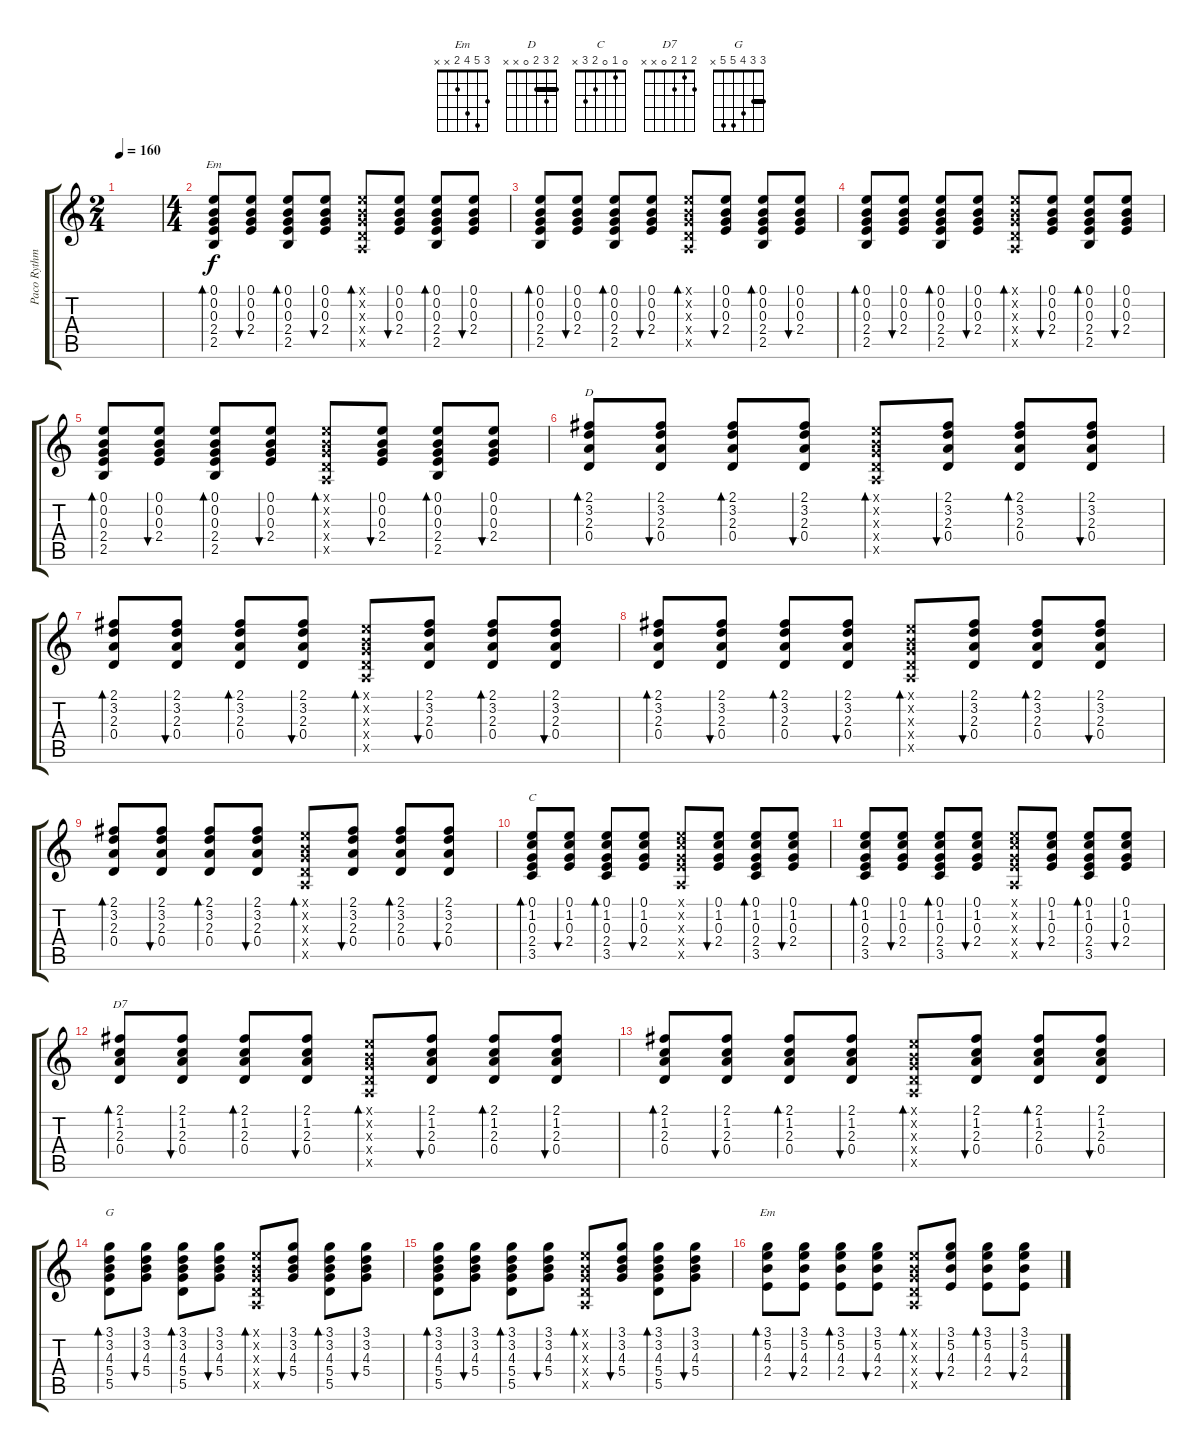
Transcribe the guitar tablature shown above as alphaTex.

\track ("Paco Rythm" "Paco Rythm") {instrument acousticguitarnylon}
\staff {score tabs}
\tuning (E4 B3 G3 D3 A2 E2) {hide}
\chord ("Em" 0 0 0 2 2 x)
\chord ("D" 2 3 2 0 x x) {barre 2}
\chord ("C" 0 1 0 2 3 x)
\chord ("D7" 2 1 2 0 x x)
\chord ("G" 3 3 4 5 5 x) {barre 3}
\chord ("Em" 3 5 4 2 x x)
\ts (2 4)
\tempo 160
\clef g2
\ks c
|
\ts (4 4)
(0.1 0.2 0.3 2.4 2.5).8{bd 60 ch "Em"} (0.1 0.2 0.3 2.4).8{bu 60} (0.1 0.2 0.3 2.4 2.5).8{bd 60} (0.1 0.2 0.3 2.4).8{bu 60} (0.1{x} 0.2{x} 0.3{x} 0.4{x} 0.5{x}).8{bd 60} (0.1 0.2 0.3 2.4).8{bu 60} (0.1 0.2 0.3 2.4 2.5).8{bd 60} (0.1 0.2 0.3 2.4).8{bu 60} |
(0.1 0.2 0.3 2.4 2.5).8{bd 60} (0.1 0.2 0.3 2.4).8{bu 60} (0.1 0.2 0.3 2.4 2.5).8{bd 60} (0.1 0.2 0.3 2.4).8{bu 60} (0.1{x} 0.2{x} 0.3{x} 0.4{x} 0.5{x}).8{bd 60} (0.1 0.2 0.3 2.4).8{bu 60} (0.1 0.2 0.3 2.4 2.5).8{bd 60} (0.1 0.2 0.3 2.4).8{bu 60} |
(0.1 0.2 0.3 2.4 2.5).8{bd 60} (0.1 0.2 0.3 2.4).8{bu 60} (0.1 0.2 0.3 2.4 2.5).8{bd 60} (0.1 0.2 0.3 2.4).8{bu 60} (0.1{x} 0.2{x} 0.3{x} 0.4{x} 0.5{x}).8{bd 60} (0.1 0.2 0.3 2.4).8{bu 60} (0.1 0.2 0.3 2.4 2.5).8{bd 60} (0.1 0.2 0.3 2.4).8{bu 60} |
(0.1 0.2 0.3 2.4 2.5).8{bd 60} (0.1 0.2 0.3 2.4).8{bu 60} (0.1 0.2 0.3 2.4 2.5).8{bd 60} (0.1 0.2 0.3 2.4).8{bu 60} (0.1{x} 0.2{x} 0.3{x} 0.4{x} 0.5{x}).8{bd 60} (0.1 0.2 0.3 2.4).8{bu 60} (0.1 0.2 0.3 2.4 2.5).8{bd 60} (0.1 0.2 0.3 2.4).8{bu 60} |
(2.1 3.2 2.3 0.4).8{bd 60 ch "D"} (2.1 3.2 2.3 0.4).8{bu 60} (2.1 3.2 2.3 0.4).8{bd 60} (2.1 3.2 2.3 0.4).8{bu 60} (0.1{x} 0.2{x} 0.3{x} 0.4{x} 0.5{x}).8{bd 60} (2.1 3.2 2.3 0.4).8{bu 60} (2.1 3.2 2.3 0.4).8{bd 60} (2.1 3.2 2.3 0.4).8{bu 60} |
(2.1 3.2 2.3 0.4).8{bd 60} (2.1 3.2 2.3 0.4).8{bu 60} (2.1 3.2 2.3 0.4).8{bd 60} (2.1 3.2 2.3 0.4).8{bu 60} (0.1{x} 0.2{x} 0.3{x} 0.4{x} 0.5{x}).8{bd 60} (2.1 3.2 2.3 0.4).8{bu 60} (2.1 3.2 2.3 0.4).8{bd 60} (2.1 3.2 2.3 0.4).8{bu 60} |
(2.1 3.2 2.3 0.4).8{bd 60} (2.1 3.2 2.3 0.4).8{bu 60} (2.1 3.2 2.3 0.4).8{bd 60} (2.1 3.2 2.3 0.4).8{bu 60} (0.1{x} 0.2{x} 0.3{x} 0.4{x} 0.5{x}).8{bd 60} (2.1 3.2 2.3 0.4).8{bu 60} (2.1 3.2 2.3 0.4).8{bd 60} (2.1 3.2 2.3 0.4).8{bu 60} |
(2.1 3.2 2.3 0.4).8{bd 60} (2.1 3.2 2.3 0.4).8{bu 60} (2.1 3.2 2.3 0.4).8{bd 60} (2.1 3.2 2.3 0.4).8{bu 60} (0.1{x} 0.2{x} 0.3{x} 0.4{x} 0.5{x}).8{bd 60} (2.1 3.2 2.3 0.4).8{bu 60} (2.1 3.2 2.3 0.4).8{bd 60} (2.1 3.2 2.3 0.4).8{bu 60} |
(0.1 1.2 0.3 2.4 3.5).8{bd 60 ch "C"} (0.1 1.2 0.3 2.4).8{bu 60} (0.1 1.2 0.3 2.4 3.5).8{bd 60} (0.1 1.2 0.3 2.4).8{bu 60} (0.1{x} 1.2{x} 0.3{x} 2.4{x} 0.5{x}).8 (0.1 1.2 0.3 2.4).8{bu 60} (0.1 1.2 0.3 2.4 3.5).8{bd 60} (0.1 1.2 0.3 2.4).8{bu 60} |
(0.1 1.2 0.3 2.4 3.5).8{bd 60} (0.1 1.2 0.3 2.4).8{bu 60} (0.1 1.2 0.3 2.4 3.5).8{bd 60} (0.1 1.2 0.3 2.4).8{bu 60} (0.1{x} 1.2{x} 0.3{x} 2.4{x} 0.5{x}).8 (0.1 1.2 0.3 2.4).8{bu 60} (0.1 1.2 0.3 2.4 3.5).8{bd 60} (0.1 1.2 0.3 2.4).8{bu 60} |
(2.1 1.2 2.3 0.4).8{bd 60 ch "D7"} (2.1 1.2 2.3 0.4).8{bu 60} (2.1 1.2 2.3 0.4).8{bd 60} (2.1 1.2 2.3 0.4).8{bu 60} (0.1{x} 0.2{x} 0.3{x} 0.4{x} 0.5{x}).8{bd 60} (2.1 1.2 2.3 0.4).8{bu 60} (2.1 1.2 2.3 0.4).8{bd 60} (2.1 1.2 2.3 0.4).8{bu 60} |
(2.1 1.2 2.3 0.4).8{bd 60} (2.1 1.2 2.3 0.4).8{bu 60} (2.1 1.2 2.3 0.4).8{bd 60} (2.1 1.2 2.3 0.4).8{bu 60} (0.1{x} 0.2{x} 0.3{x} 0.4{x} 0.5{x}).8{bd 60} (2.1 1.2 2.3 0.4).8{bu 60} (2.1 1.2 2.3 0.4).8{bd 60} (2.1 1.2 2.3 0.4).8{bu 60} |
(3.1 3.2 4.3 5.4 5.5).8{bd 60 ch "G"} (3.1 3.2 4.3 5.4).8{bu 60} (3.1 3.2 4.3 5.4 5.5).8{bd 60} (3.1 3.2 4.3 5.4).8{bu 60} (0.1{x} 0.2{x} 0.3{x} 0.4{x} 0.5{x}).8{bd 60} (3.1 3.2 4.3 5.4).8{bu 60} (3.1 3.2 4.3 5.4 5.5).8{bd 60} (3.1 3.2 4.3 5.4).8{bu 60} |
(3.1 3.2 4.3 5.4 5.5).8{bd 60} (3.1 3.2 4.3 5.4).8{bu 60} (3.1 3.2 4.3 5.4 5.5).8{bd 60} (3.1 3.2 4.3 5.4).8{bu 60} (0.1{x} 0.2{x} 0.3{x} 0.4{x} 0.5{x}).8{bd 60} (3.1 3.2 4.3 5.4).8{bu 60} (3.1 3.2 4.3 5.4 5.5).8{bd 60} (3.1 3.2 4.3 5.4).8{bu 60} |
(3.1 5.2 4.3 2.4).8{bd 60 ch "Em"} (3.1 5.2 4.3 2.4).8{bu 60} (3.1 5.2 4.3 2.4).8{bd 60} (3.1 5.2 4.3 2.4).8{bu 60} (0.1{x} 0.2{x} 0.3{x} 0.4{x} 0.5{x}).8{bd 60} (3.1 5.2 4.3 2.4).8{bu 60} (3.1 5.2 4.3 2.4).8{bd 60} (3.1 5.2 4.3 2.4).8{bu 60}
